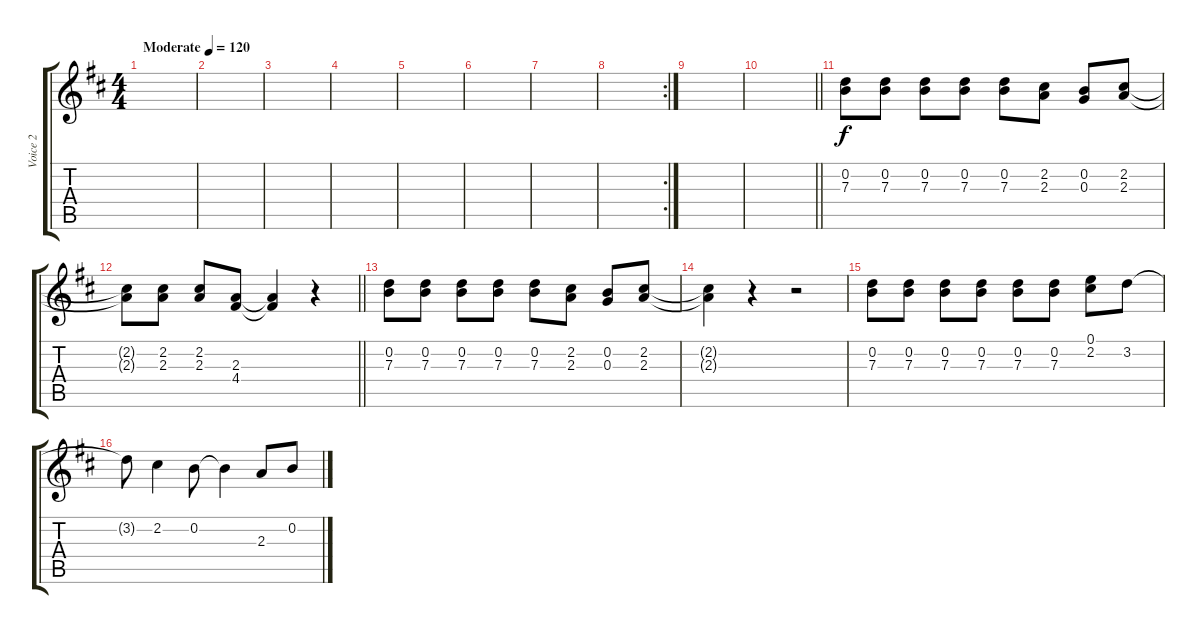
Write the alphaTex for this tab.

\track ("Voice 2" "Voice 2") {instrument acousticguitarnylon}
\staff {score tabs}
\tuning (E4 B3 G3 D3 A2 E2) {hide}
\ts (4 4)
\tempo (120 "Moderate")
\clef g2
\ks d
|
|
|
|
|
|
|
\rc 2
|
|
\barLineRight lightlight
|
(0.2 7.3).8 (0.2 7.3).8 (0.2 7.3).8 (0.2 7.3).8 (0.2 7.3).8 (2.2 2.3).8 (0.2 0.3).8 (2.2 2.3).8 |
\barLineRight lightlight
(2.2{t} 2.3{t}).8 (2.2 2.3).8 (2.2 2.3).8 (2.3 4.4).8 (2.3{t} 4.4{t}).4 r.4 |
(0.2 7.3).8 (0.2 7.3).8 (0.2 7.3).8 (0.2 7.3).8 (0.2 7.3).8 (2.2 2.3).8 (0.2 0.3).8 (2.2 2.3).8 |
(2.2{t} 2.3{t}).4 r.4 r.2 |
(0.2 7.3).8 (0.2 7.3).8 (0.2 7.3).8 (0.2 7.3).8 (0.2 7.3).8 (0.2 7.3).8 (0.1 2.2).8 3.2.8 |
3.2{t}.8 2.2.4 0.2.8 0.2{t}.4 2.3.8 0.2.8
